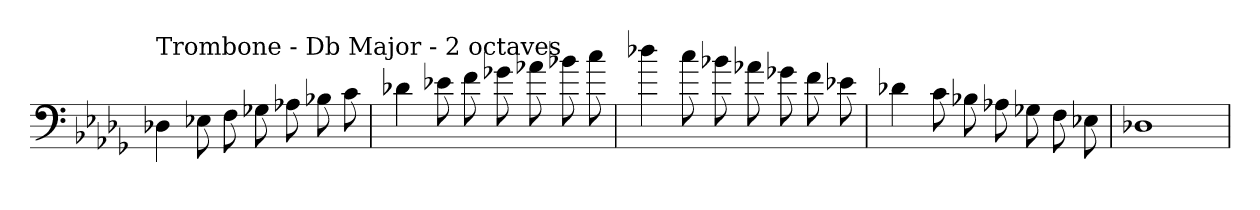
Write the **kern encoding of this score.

**kern
*part1
*staff1
*clefF4
*k[b-e-a-d-g-]
*D-:
=
!LO:TX:a:t=Trombone - Db Major - 2 octaves
4D-X
8E-X
8F
8G-X
8A-X
8B-X
8c
=
4d-X
8e-X
8f
8g-X
8a-X
8b-X
8cc
=
4dd-X
8cc
8b-X
8a-X
8g-X
8f
8e-X
=
4d-X
8c
8B-X
8A-X
8G-X
8F
8E-X
=
1D-X
=
*-
